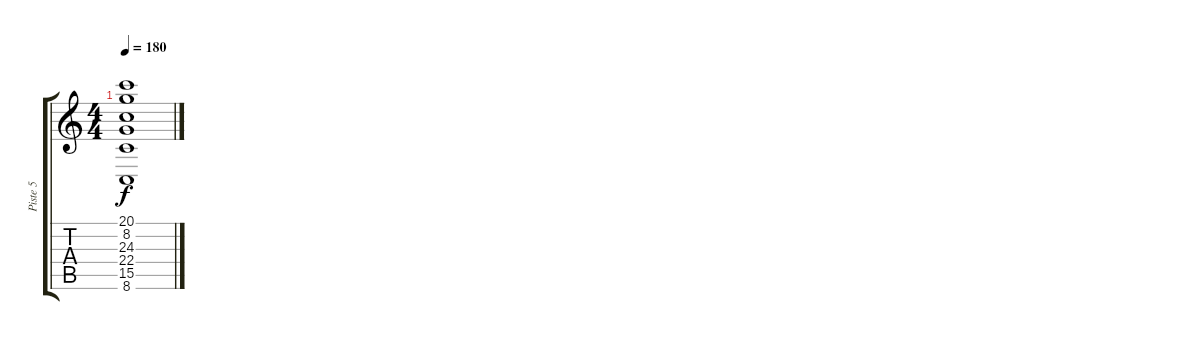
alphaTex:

\track ("Piste 5" "Piste 5") {instrument stringensemble2}
\staff {score tabs}
\tuning (E4 B3 G3 D3 A2 E2) {hide}
\ts (4 4)
\tempo 180
\clef g2
\ks c
(20.1 8.2 24.3 22.4 15.5 8.6).1{dy f}
